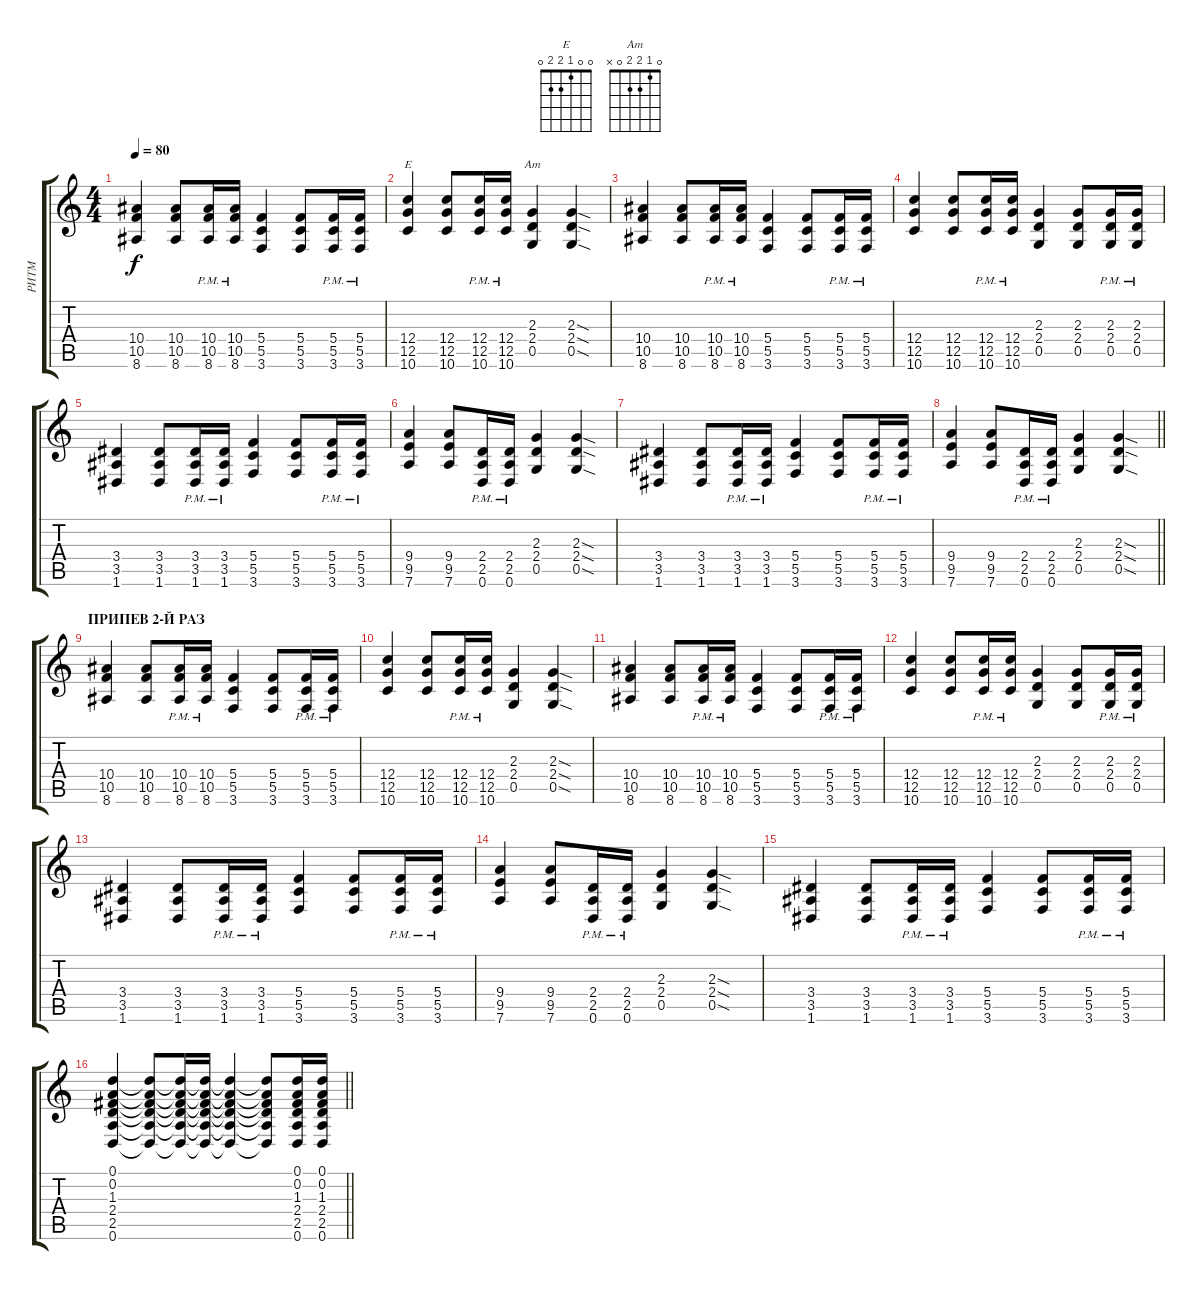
\track ("РИТМ" "РИТМ") {instrument electricguitarclean}
\staff {score tabs}
\tuning (D4 A3 F3 C3 G2 D2) {hide}
\chord ("E" 0 0 1 2 2 0)
\chord ("Am" 0 1 2 2 0 x)
\ts (4 4)
\tempo 80
\clef g2
\ks c
(10.4 10.5 8.6).4{dy f instrument distortionguitar} (10.4 10.5 8.6).8 (10.4{pm} 10.5{pm} 8.6{pm}).16 (10.4{pm} 10.5{pm} 8.6{pm}).16 (5.4 5.5 3.6).4 (5.4 5.5 3.6).8 (5.4{pm} 5.5{pm} 3.6{pm}).16 (5.4{pm} 5.5{pm} 3.6{pm}).16 |
(12.4 12.5 10.6).4{ch "E"} (12.4 12.5 10.6).8 (12.4{pm} 12.5{pm} 10.6{pm}).16 (12.4{pm} 12.5{pm} 10.6{pm}).16 (2.3 2.4 0.5).4{ch "Am"} (2.3{sod} 2.4{sod} 0.5{sod}).4 |
(10.4 10.5 8.6).4{instrument distortionguitar} (10.4 10.5 8.6).8 (10.4{pm} 10.5{pm} 8.6{pm}).16 (10.4{pm} 10.5{pm} 8.6{pm}).16 (5.4 5.5 3.6).4 (5.4 5.5 3.6).8 (5.4{pm} 5.5{pm} 3.6{pm}).16 (5.4{pm} 5.5{pm} 3.6{pm}).16 |
(12.4 12.5 10.6).4 (12.4 12.5 10.6).8 (12.4{pm} 12.5{pm} 10.6{pm}).16 (12.4{pm} 12.5{pm} 10.6{pm}).16 (2.3 2.4 0.5).4 (2.3 2.4 0.5).8 (2.3{pm} 2.4{pm} 0.5{pm}).16 (2.3{pm} 2.4{pm} 0.5{pm}).16 |
(3.4 3.5 1.6).4{instrument distortionguitar} (3.4 3.5 1.6).8 (3.4{pm} 3.5{pm} 1.6{pm}).16 (3.4{pm} 3.5{pm} 1.6{pm}).16 (5.4 5.5 3.6).4 (5.4 5.5 3.6).8 (5.4{pm} 5.5{pm} 3.6{pm}).16 (5.4{pm} 5.5{pm} 3.6{pm}).16 |
(9.4 9.5 7.6).4 (9.4 9.5 7.6).8 (2.4{pm} 2.5{pm} 0.6{pm}).16 (2.4{pm} 2.5{pm} 0.6{pm}).16 (2.3 2.4 0.5).4 (2.3{sod} 2.4{sod} 0.5{sod}).4 |
(3.4 3.5 1.6).4 (3.4 3.5 1.6).8 (3.4{pm} 3.5{pm} 1.6{pm}).16 (3.4{pm} 3.5{pm} 1.6{pm}).16 (5.4 5.5 3.6).4 (5.4 5.5 3.6).8 (5.4{pm} 5.5{pm} 3.6{pm}).16 (5.4{pm} 5.5{pm} 3.6{pm}).16 |
\barLineRight lightlight
(9.4 9.5 7.6).4 (9.4 9.5 7.6).8 (2.4{pm} 2.5{pm} 0.6{pm}).16 (2.4{pm} 2.5{pm} 0.6{pm}).16 (2.3 2.4 0.5).4 (2.3{sod} 2.4{sod} 0.5{sod}).4 |
\section ("" "ПРИПЕВ 2-Й РАЗ")
(10.4 10.5 8.6).4{instrument distortionguitar} (10.4 10.5 8.6).8 (10.4{pm} 10.5{pm} 8.6{pm}).16 (10.4{pm} 10.5{pm} 8.6{pm}).16 (5.4 5.5 3.6).4 (5.4 5.5 3.6).8 (5.4{pm} 5.5{pm} 3.6{pm}).16 (5.4{pm} 5.5{pm} 3.6{pm}).16 |
(12.4 12.5 10.6).4 (12.4 12.5 10.6).8 (12.4{pm} 12.5{pm} 10.6{pm}).16 (12.4{pm} 12.5{pm} 10.6{pm}).16 (2.3 2.4 0.5).4 (2.3{sod} 2.4{sod} 0.5{sod}).4 |
(10.4 10.5 8.6).4{instrument distortionguitar} (10.4 10.5 8.6).8 (10.4{pm} 10.5{pm} 8.6{pm}).16 (10.4{pm} 10.5{pm} 8.6{pm}).16 (5.4 5.5 3.6).4 (5.4 5.5 3.6).8 (5.4{pm} 5.5{pm} 3.6{pm}).16 (5.4{pm} 5.5{pm} 3.6{pm}).16 |
(12.4 12.5 10.6).4 (12.4 12.5 10.6).8 (12.4{pm} 12.5{pm} 10.6{pm}).16 (12.4{pm} 12.5{pm} 10.6{pm}).16 (2.3 2.4 0.5).4 (2.3 2.4 0.5).8 (2.3{pm} 2.4{pm} 0.5{pm}).16 (2.3{pm} 2.4{pm} 0.5{pm}).16 |
(3.4 3.5 1.6).4{instrument distortionguitar} (3.4 3.5 1.6).8 (3.4{pm} 3.5{pm} 1.6{pm}).16 (3.4{pm} 3.5{pm} 1.6{pm}).16 (5.4 5.5 3.6).4 (5.4 5.5 3.6).8 (5.4{pm} 5.5{pm} 3.6{pm}).16 (5.4{pm} 5.5{pm} 3.6{pm}).16 |
(9.4 9.5 7.6).4 (9.4 9.5 7.6).8 (2.4{pm} 2.5{pm} 0.6{pm}).16 (2.4{pm} 2.5{pm} 0.6{pm}).16 (2.3 2.4 0.5).4 (2.3{sod} 2.4{sod} 0.5{sod}).4 |
(3.4 3.5 1.6).4 (3.4 3.5 1.6).8 (3.4{pm} 3.5{pm} 1.6{pm}).16 (3.4{pm} 3.5{pm} 1.6{pm}).16 (5.4 5.5 3.6).4 (5.4 5.5 3.6).8 (5.4{pm} 5.5{pm} 3.6{pm}).16 (5.4{pm} 5.5{pm} 3.6{pm}).16 |
\barLineRight lightlight
(0.1 0.2 1.3 2.4 2.5 0.6).4 (0.1{t} 0.2{t} 1.3{t} 2.4{t} 2.5{t} 0.6{t}).8 (0.1{t} 0.2{t} 1.3{t} 2.4{t} 2.5{t} 0.6{t}).16 (0.1{t} 0.2{t} 1.3{t} 2.4{t} 2.5{t} 0.6{t}).16 (0.1{t} 0.2{t} 1.3{t} 2.4{t} 2.5{t} 0.6{t}).4 (0.1{t} 0.2{t} 1.3{t} 2.4{t} 2.5{t} 0.6{t}).8 (0.1 0.2 1.3 2.4 2.5 0.6).16 (0.1 0.2 1.3 2.4 2.5 0.6).16
